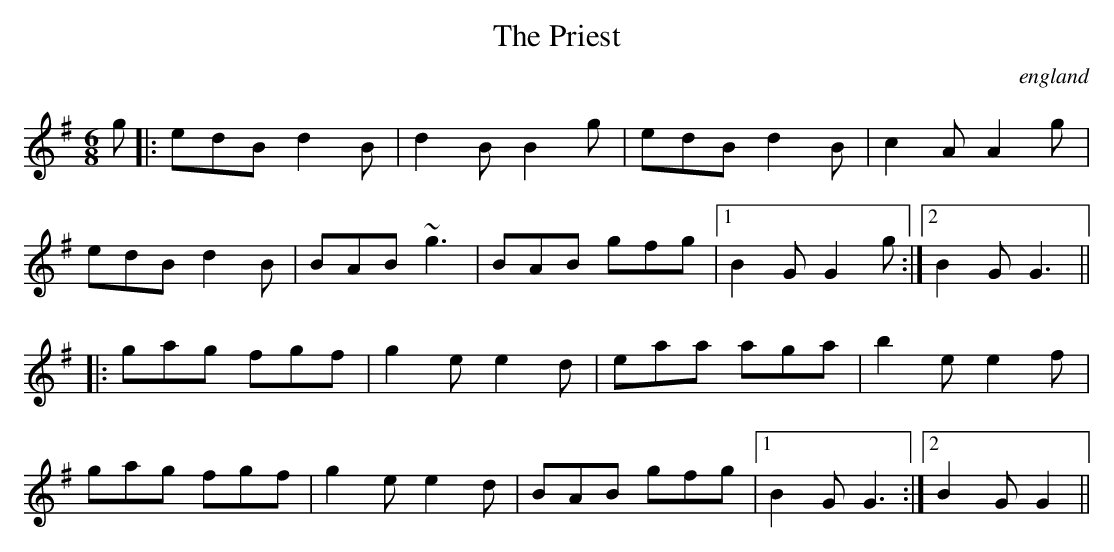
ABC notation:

X:1
T:Priest, The
O:england
M:6/8
K:G
g|:edB d2B|d2B B2g|edB d2B|c2A A2g|
edB d2B|BAB ~g3|BAB gfg|1 B2G G2g:|2 B2G G3||
|:gag fgf|g2e e2d|eaa aga|b2e e2f|
gag fgf|g2e e2d|BAB gfg|1 B2G G3:|2 B2G G2||
